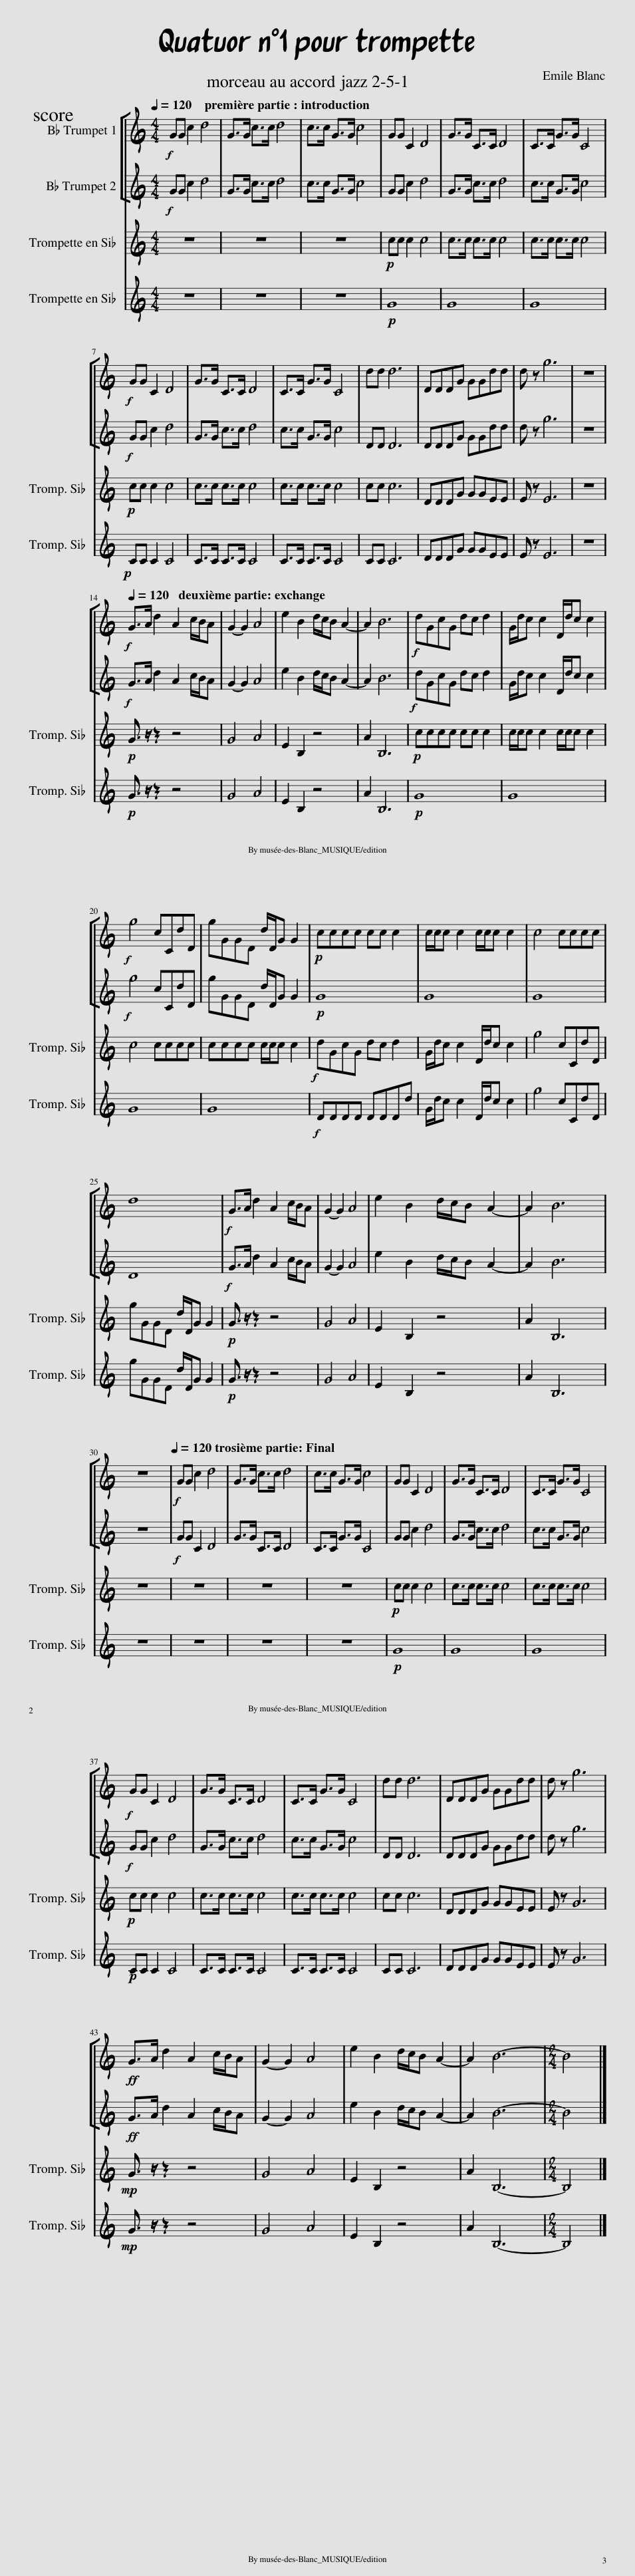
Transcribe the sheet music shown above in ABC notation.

X:1
%%score [ 1 2 ] 3 4
L:1/8
Q:1/4=120
M:4/4
I:linebreak $
K:C
V:1 treble transpose=-2
V:2 treble transpose=-2
V:3 treble transpose=-2
V:4 treble transpose=-2
V:1
[K:C]!f! AA d2 e4 | A>A d>d e4 | d>d A>A d4 | AA D2 E4 | A>A D>D E4 | %5
 D>D A>A D4 |$!f! AA D2 E4 | A>A D>D E4 | D>D A>A D4 | ee e6 | %10
 EEEA AAee | e z a6 | z8 |$[Q:1/4=120]!f! A>B e2 B2 d/^c/B | A2- A2 B4 | %15
 ^f2 ^c2 e/d/c B2- | B2 ^c6 |!f! eAdA ed e2 | A/e/d d2 E/e/d d2 |$!f! a4 dDeE | %20
 aAAE e/E/A A2 |!p! dddd dd d2 | d/d/d d2 d/d/d d2 | d4 dddd |$ e8 | %25
!f! A>B e2 B2 d/^c/B | A2- A2 B4 | ^f2 ^c2 e/d/c B2- |$ B2 ^c6 | z8 | %30
!f![Q:1/4=120] AA d2 e4 | A>A d>d e4 | d>d A>A d4 | AA D2 E4 | A>A D>D E4 |$ %35
 D>D A>A D4 |!f! AA D2 E4 | A>A D>D E4 | D>D A>A D4 | ee e6 | %40
 EEEA AAee |$ e z a6 |!ff! A>B e2 B2 d/^c/B | A2- A2 B4 | ^f2 ^c2 e/d/c B2- | %45
 B2 ^c6- |[M:2/4] c4 |] %47
V:2
[K:C]!f! AA d2 e4 | A>A d>d e4 | d>d A>A d4 | AA d2 e4 | A>A d>d e4 | %5
 d>d A>A d4 |$!f! AA d2 e4 | A>A d>d e4 | d>d A>A d4 | EE E6 | %10
 EEEA AAee | e z a6 | z8 |$!f! A>B e2 B2 d/^c/B | A2- A2 B4 | %15
 ^f2 ^c2 e/d/c B2- | B2 ^c6 |!f! eAdA ed e2 | A/e/d d2 E/e/d d2 |$!f! a4 dDeE | %20
 aAAE e/E/A A2 |!p! A8 | A8 | A8 |$ E8 | %25
!f! A>B e2 B2 d/^c/B | A2- A2 B4 | ^f2 ^c2 e/d/c B2- |$ B2 ^c6 | z8 | %30
!f! AA D2 E4 | A>A D>D E4 | D>D A>A D4 | AA d2 e4 | A>A d>d e4 |$ %35
 d>d A>A d4 |!f! AA d2 e4 | A>A d>d e4 | d>d A>A d4 | EE E6 | %40
 EEEA AAee |$ e z a6 |!ff! A>B e2 B2 d/^c/B | A2- A2 B4 | ^f2 ^c2 e/d/c B2- | %45
 B2 ^c6- |[M:2/4] c4 |] %47
V:3
 z8 | z8 | z8 |!p! dd d2 d4 | d>d d>d d4 | %5
 d>d d>d d4 |$!p! dd d2 d4 | d>d d>d d4 | d>d d>d d4 | dd d6 | %10
 EEEA AA^FF | ^F z F6 | z8 |$!p! A3/2 z/ z2 z4 | A4 B4 | %15
 ^F2 ^C2 z4 | B2 ^C6 |!p! dddd dd d2 | d/d/d d2 d/d/d d2 |$ d4 dddd | %20
 dddd d/d/d d2 |!f! eAdA ed e2 | A/e/d d2 E/e/d d2 | a4 dDeE |$ aAAE e/E/A A2 | %25
!p! A3/2 z/ z2 z4 | A4 B4 | ^F2 ^C2 z4 |$ B2 ^C6 | z8 | %30
 z8 | z8 | z8 |!p! dd d2 d4 | d>d d>d d4 |$ %35
 d>d d>d d4 |!p! dd d2 d4 | d>d d>d d4 | d>d d>d d4 | dd d6 | %40
 EEEA AA^FF |$ ^F z A6 |!mp! A3/2 z/ z2 z4 | A4 B4 | ^F2 ^C2 z4 | %45
 B2 ^C6- |[M:2/4] C4 |] %47
V:4
 z8 | z8 | z8 |!p! A8 | A8 | %5
 A8 |$!p! DD D2 D4 | D>D D>D D4 | D>D D>D D4 | DD D6 | %10
 EEEA AA^FF | ^F z F6 | z8 |$!p! A3/2 z/ z2 z4 | A4 B4 | %15
 ^F2 ^C2 z4 | B2 ^C6 |!p! A8 | A8 |$ A8 | %20
 A8 |!f! EEEE EEEe | A/e/d d2 E/e/d d2 | a4 dDeE |$ aAAE e/E/A A2 | %25
!p! A3/2 z/ z2 z4 | A4 B4 | ^F2 ^C2 z4 |$ B2 ^C6 | z8 | %30
 z8 | z8 | z8 |!p! A8 | A8 |$ %35
 A8 |!p! DD D2 D4 | D>D D>D D4 | D>D D>D D4 | DD D6 | %40
 EEEA AA^FF |$ ^F z A6 |!mp! A3/2 z/ z2 z4 | A4 B4 | ^F2 ^C2 z4 | %45
 B2 ^C6- |[M:2/4] C4 |] %47
